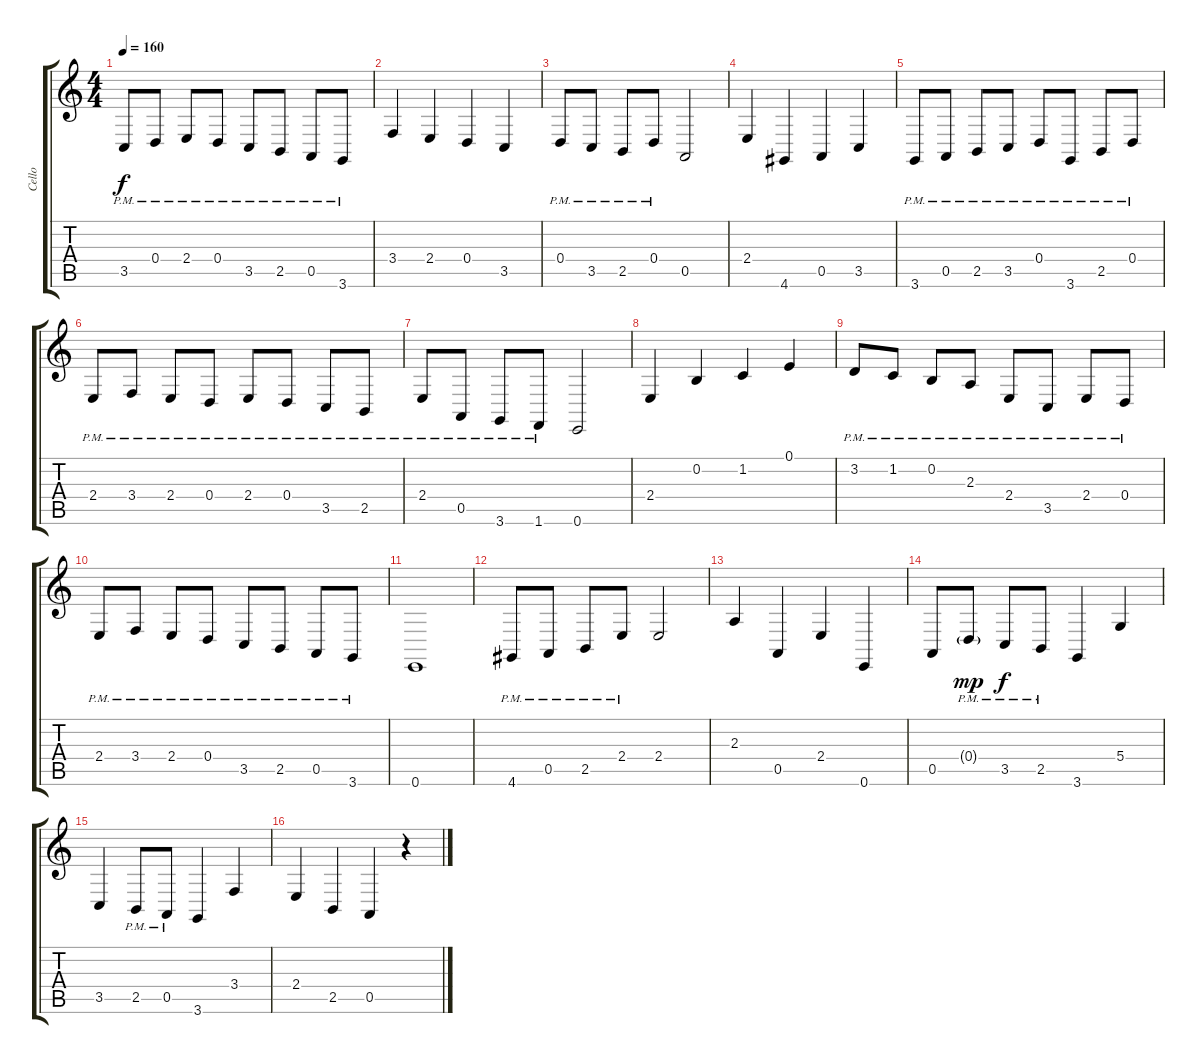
\track ("Cello" "Cello") {instrument cello}
\staff {score tabs}
\tuning (E4 B3 G3 D3 A2 E2) {hide}
\ts (4 4)
\tempo 160
\clef g2
\ks c
3.5{pm}.8{dy f} 0.4{pm}.8 2.4{pm}.8 0.4{pm}.8 3.5{pm}.8 2.5{pm}.8 0.5{pm}.8 3.6{pm}.8 |
3.4.4 2.4.4 0.4.4 3.5.4 |
0.4{pm}.8 3.5{pm}.8 2.5{pm}.8 0.4{pm}.8 0.5.2 |
2.4.4 4.6.4 0.5.4 3.5.4 |
3.6{pm}.8 0.5{pm}.8 2.5{pm}.8 3.5{pm}.8 0.4{pm}.8 3.6{pm}.8 2.5{pm}.8 0.4{pm}.8 |
2.4{pm}.8 3.4{pm}.8 2.4{pm}.8 0.4{pm}.8 2.4{pm}.8 0.4{pm}.8 3.5{pm}.8 2.5{pm}.8 |
2.4{pm}.8 0.5{pm}.8 3.6{pm}.8 1.6{pm}.8 0.6.2 |
2.4.4 0.2.4 1.2.4 0.1.4 |
3.2{pm}.8 1.2{pm}.8 0.2{pm}.8 2.3{pm}.8 2.4{pm}.8 3.5{pm}.8 2.4{pm}.8 0.4{pm}.8 |
2.4{pm}.8 3.4{pm}.8 2.4{pm}.8 0.4{pm}.8 3.5{pm}.8 2.5{pm}.8 0.5{pm}.8 3.6{pm}.8 |
0.6.1 |
4.6{pm}.8 0.5{pm}.8 2.5{pm}.8 2.4{pm}.8 2.4.2 |
2.3.4 0.5.4 2.4.4 0.6.4 |
0.5.8 0.4{g pm}.8{dy mp} 3.5{pm}.8{dy f} 2.5{pm}.8 3.6.4 5.4.4 |
3.5.4 2.5{pm}.8 0.5{pm}.8 3.6.4 3.4.4 |
2.4.4 2.5.4 0.5.4 r.4
